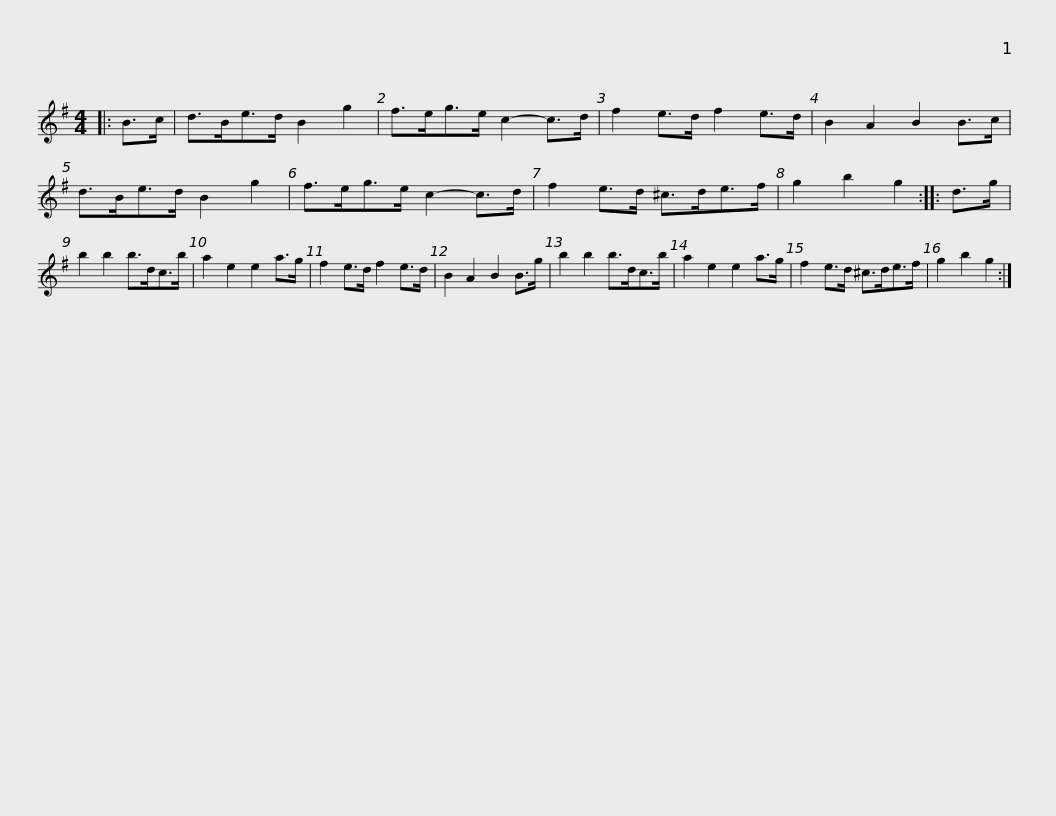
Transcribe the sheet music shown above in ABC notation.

X:1
L:1/8
M:4/4
I:linebreak $
K:G
V:1 treble
V:1
|: B>c | d>Be>d B2 g2 | f>eg>e c2- c>d | f2 e>d f2 e>d | B2 A2 B2 B>c | %5
 d>Be>d B2 g2 |$ f>eg>e c2- c>d | f2 e>d ^c>de>f | g2 b2 g2 :: d>g | %10
 b2 b2 b>dc>b | a2 e2 e2 a>g |$ f2 e>d f2 e>d | B2 A2 B2 B>g | b2 b2 b>dc>b | %15
 a2 e2 e2 a>g | f2 e>d ^c>de>f | g2 b2 g2 :| %18
